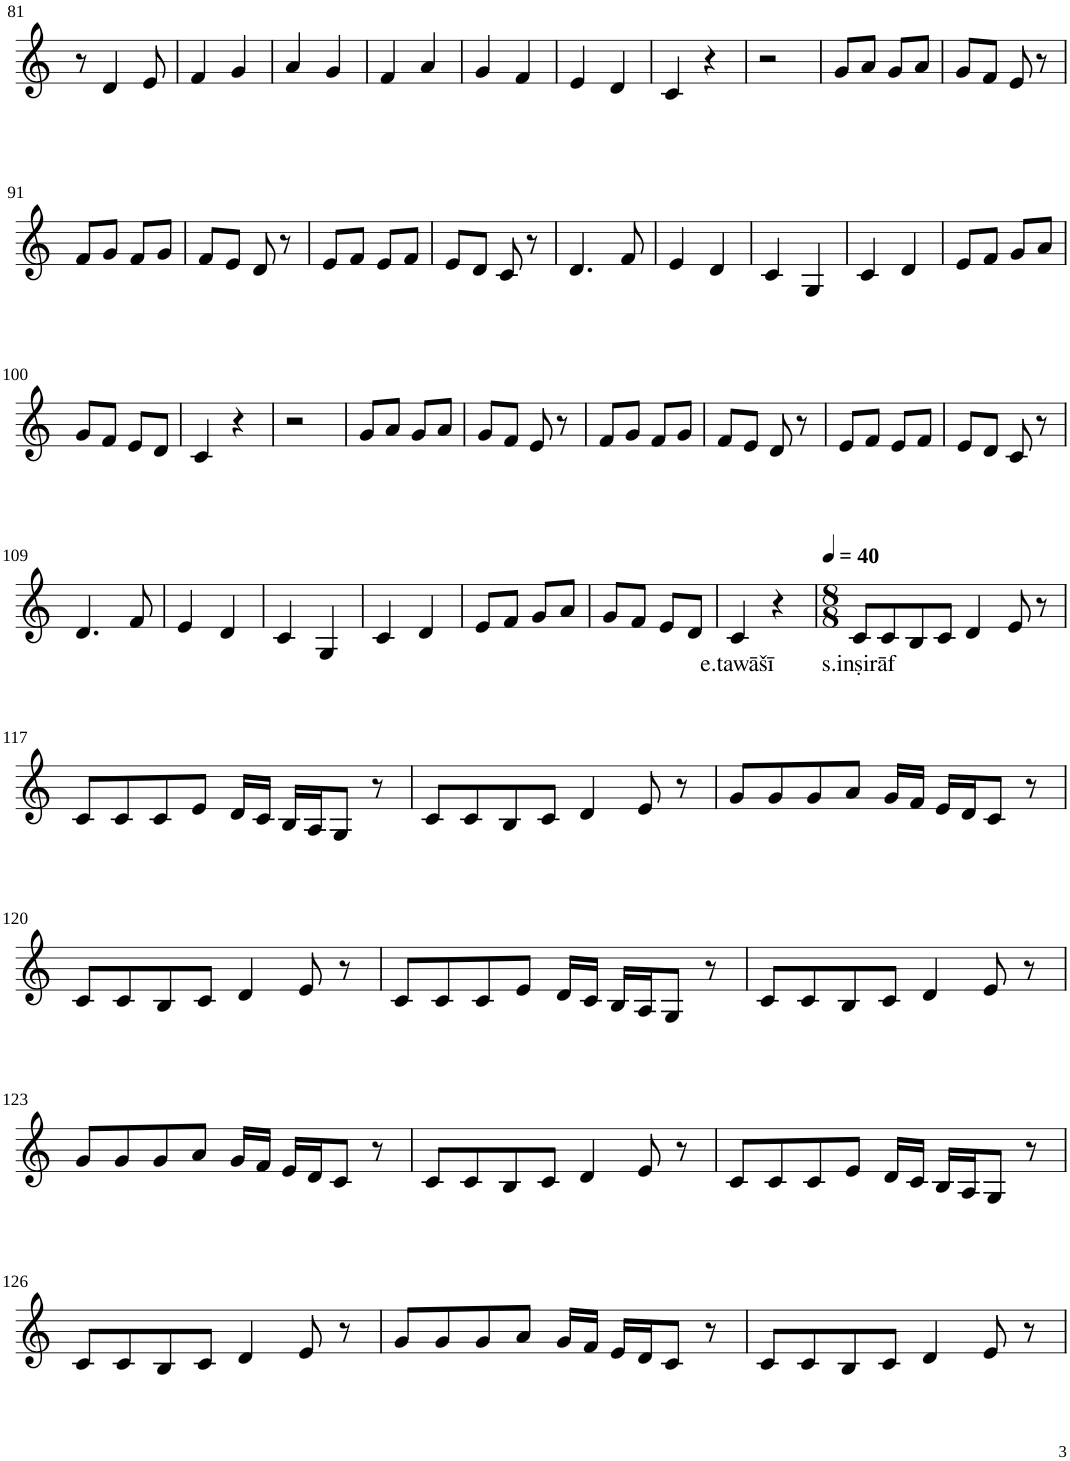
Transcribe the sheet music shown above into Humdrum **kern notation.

**kern	**text
*part1	*part1
*staff1	*staff1
*I"Violin	*
!!LO:PB:g=z
*clefG2	*
*k[]	*
*M2/4	*
=81	=81
8r	.
4d/	.
8e/	.
=82	=82
4f/	.
4g/	.
=83	=83
4a/	.
4g/	.
=84	=84
4f/	.
4a/	.
=85	=85
4g/	.
4f/	.
=86	=86
4e/	.
4d/	.
=87	=87
4c/	.
4r	.
=88	=88
2r	.
=89	=89
8g/L	.
8a/J	.
8g/L	.
8a/J	.
=90	=90
8g/L	.
8f/J	.
8e/	.
8r	.
!!LO:LB:g=z
=91	=91
8f/L	.
8g/J	.
8f/L	.
8g/J	.
=92	=92
8f/L	.
8e/J	.
8d/	.
8r	.
=93	=93
8e/L	.
8f/J	.
8e/L	.
8f/J	.
=94	=94
8e/L	.
8d/J	.
8c/	.
8r	.
=95	=95
4.d/	.
8f/	.
=96	=96
4e/	.
4d/	.
=97	=97
4c/	.
4G/	.
=98	=98
4c/	.
4d/	.
=99	=99
8e/L	.
8f/J	.
8g/L	.
8a/J	.
!!LO:LB:g=z
=100	=100
8g/L	.
8f/J	.
8e/L	.
8d/J	.
=101	=101
4c/	.
4r	.
=102	=102
2r	.
=103	=103
8g/L	.
8a/J	.
8g/L	.
8a/J	.
=104	=104
8g/L	.
8f/J	.
8e/	.
8r	.
=105	=105
8f/L	.
8g/J	.
8f/L	.
8g/J	.
=106	=106
8f/L	.
8e/J	.
8d/	.
8r	.
=107	=107
8e/L	.
8f/J	.
8e/L	.
8f/J	.
=108	=108
8e/L	.
8d/J	.
8c/	.
8r	.
!!LO:LB:g=z
=109	=109
4.d/	.
8f/	.
=110	=110
4e/	.
4d/	.
=111	=111
4c/	.
4G/	.
=112	=112
4c/	.
4d/	.
=113	=113
8e/L	.
8f/J	.
8g/L	.
8a/J	.
=114	=114
8g/L	.
8f/J	.
8e/L	.
8d/J	.
=115	=115
!	!LO:LY:b
4c/	e.tawāšī
4r	.
=116	=116
*M8/8	*
*MM40	*
!	!LO:LY:b
8c/L	s.inṣirāf
8c/	.
8B/	.
8c/J	.
4d/	.
8e/	.
8r	.
!!LO:LB:g=z
=117	=117
8c/L	.
8c/	.
8c/	.
8e/J	.
16d/LL	.
16c/JJ	.
16B/LL	.
16A/J	.
8G/J	.
8r	.
=118	=118
8c/L	.
8c/	.
8B/	.
8c/J	.
4d/	.
8e/	.
8r	.
=119	=119
8g/L	.
8g/	.
8g/	.
8a/J	.
16g/LL	.
16f/JJ	.
16e/LL	.
16d/J	.
8c/J	.
8r	.
!!LO:LB:g=z
=120	=120
8c/L	.
8c/	.
8B/	.
8c/J	.
4d/	.
8e/	.
8r	.
=121	=121
8c/L	.
8c/	.
8c/	.
8e/J	.
16d/LL	.
16c/JJ	.
16B/LL	.
16A/J	.
8G/J	.
8r	.
=122	=122
8c/L	.
8c/	.
8B/	.
8c/J	.
4d/	.
8e/	.
8r	.
!!LO:LB:g=z
=123	=123
8g/L	.
8g/	.
8g/	.
8a/J	.
16g/LL	.
16f/JJ	.
16e/LL	.
16d/J	.
8c/J	.
8r	.
=124	=124
8c/L	.
8c/	.
8B/	.
8c/J	.
4d/	.
8e/	.
8r	.
=125	=125
8c/L	.
8c/	.
8c/	.
8e/J	.
16d/LL	.
16c/JJ	.
16B/LL	.
16A/J	.
8G/J	.
8r	.
!!LO:LB:g=z
=126	=126
8c/L	.
8c/	.
8B/	.
8c/J	.
4d/	.
8e/	.
8r	.
=127	=127
8g/L	.
8g/	.
8g/	.
8a/J	.
16g/LL	.
16f/JJ	.
16e/LL	.
16d/J	.
8c/J	.
8r	.
=128	=128
8c/L	.
8c/	.
8B/	.
8c/J	.
4d/	.
8e/	.
8r	.
=	=
*-	*-
